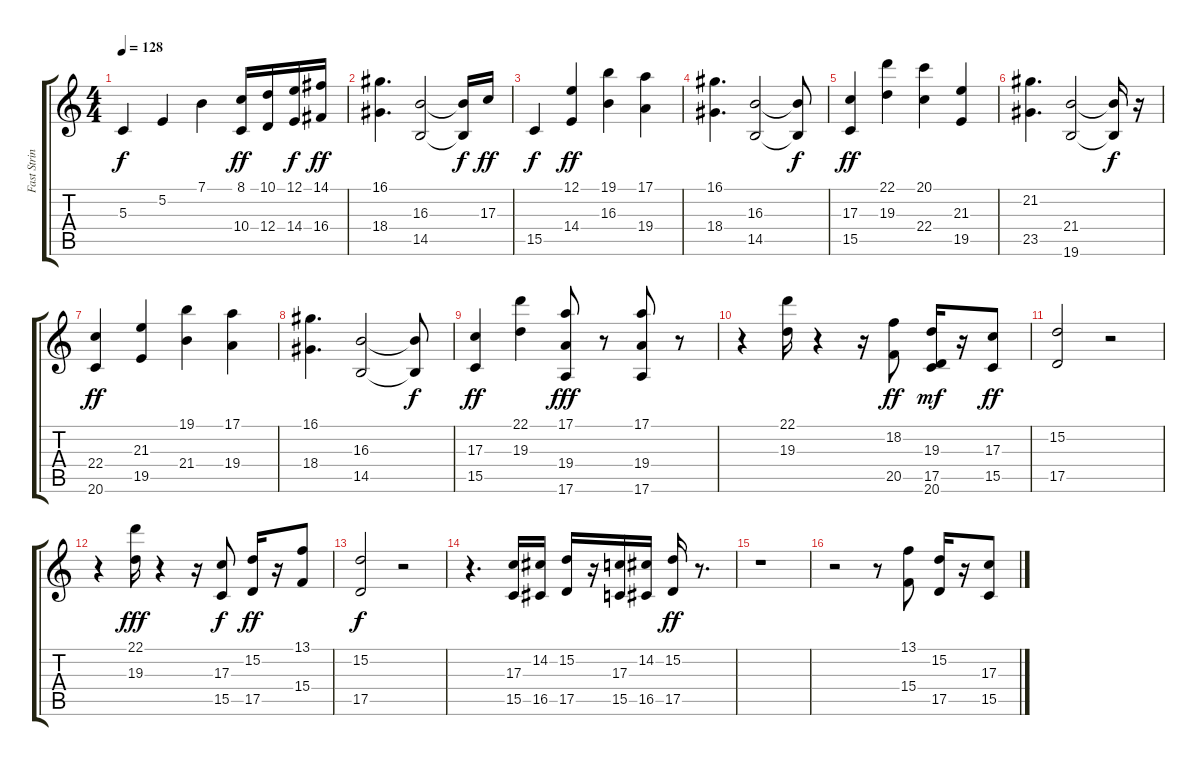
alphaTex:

\track ("Fast Strings   " "Fast Strin") {instrument stringensemble1}
\staff {score tabs}
\tuning (E4 B3 G3 D3 A2 E2) {hide}
\ts (4 4)
\tempo 128
\clef g2
\ks c
5.3.4{dy f} 5.2.4 7.1.4 (8.1 10.4).16{dy ff} (10.1 12.4).16 (12.1 14.4).16{dy f} (14.1 16.4).16{dy ff} |
(16.1 18.4).4{d} (16.3 14.5).2 (16.3{t} 14.5{t}).16{dy f} 17.3.16{dy ff} |
15.5.4{dy f} (12.1 14.4).4{dy ff} (19.1 16.3).4 (17.1 19.4).4 |
(16.1 18.4).4{d} (16.3 14.5).2 (16.3{t} 14.5{t}).8{dy f} |
(17.3 15.5).4{dy ff} (22.1 19.3).4 (20.1 22.4).4 (21.3 19.5).4 |
(21.2 23.5).4{d} (21.4 19.6).2 (21.4{t} 19.6{t}).16{dy f} r.16 |
(22.4 20.6).4{dy ff} (21.3 19.5).4 (19.1 21.4).4 (17.1 19.4).4 |
(16.1 18.4).4{d} (16.3 14.5).2 (16.3{t} 14.5{t}).8{dy f} |
(17.3 15.5).4{dy ff} (22.1 19.3).4 (17.1 19.4 17.6).8{dy fff} r.8 (17.1 19.4 17.6).8 r.8 |
r.4 (22.1 19.3).16 r.4 r.16 (18.2 20.5).8{dy ff} (19.3 17.5 20.6).16{dy mf} r.16 (17.3 15.5).8{dy ff} |
(15.2 17.5).2 r.2 |
r.4 (22.1 19.3).16{dy fff} r.4 r.16 (17.3 15.5).8{dy f} (15.2 17.5).16{dy ff} r.16 (13.1 15.4).8 |
(15.2 17.5).2{dy f} r.2 |
r.4{d} (17.3 15.5).16 (14.2 16.5).16 (15.2 17.5).16 r.16 (17.3 15.5).16 (14.2 16.5).16 (15.2 17.5).16{dy ff} r.8{d} |
r.1 |
r.2 r.8 (13.1 15.4).8 (15.2 17.5).16 r.16 (17.3 15.5).8
